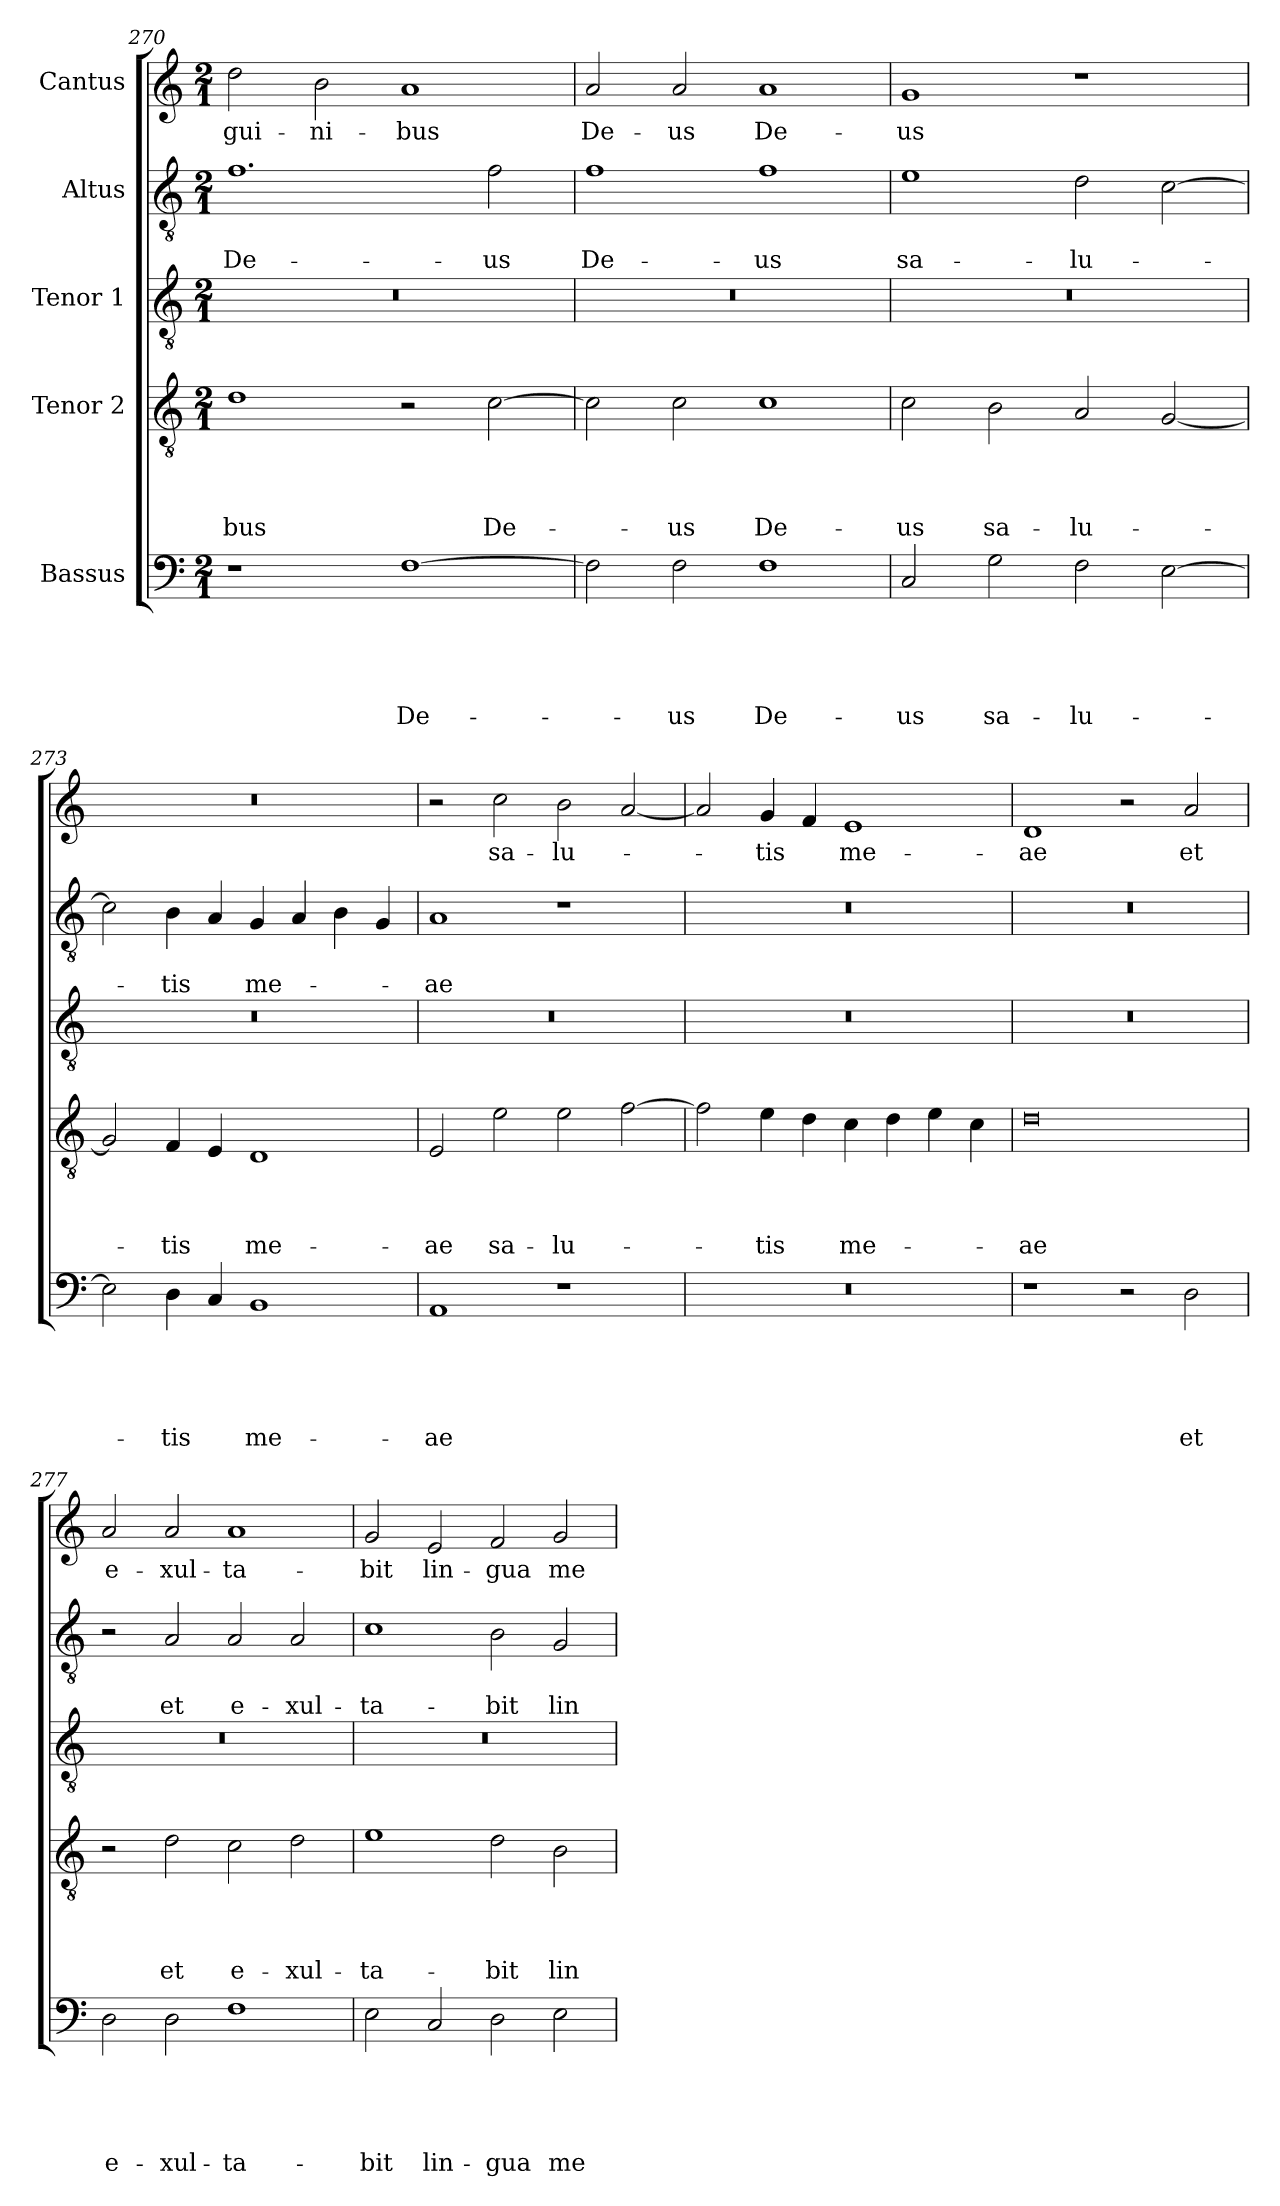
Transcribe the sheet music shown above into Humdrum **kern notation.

**kern	**text	**text	**text	**text	**text	**kern	**text	**text	**text	**text	**kern	**kern	**text	**text	**kern	**text
*part5	*part5	*part5	*part5	*part5	*part5	*part4	*part4	*part4	*part4	*part4	*part3	*part2	*part2	*part2	*part1	*part1
*staff5	*staff5	*staff5	*staff5	*staff5	*staff5	*staff4	*staff4	*staff4	*staff4	*staff4	*staff3	*staff2	*staff2	*staff2	*staff1	*staff1
*I"Bassus	*	*	*	*	*	*I"Tenor 2	*	*	*	*	*I"Tenor 1	*I"Altus	*	*	*I"Cantus	*
*clefF4	*	*	*	*	*	*clefGv2	*	*	*	*	*clefGv2	*clefGv2	*	*	*clefG2	*
*k[]	*	*	*	*	*	*k[]	*	*	*	*	*k[]	*k[]	*	*	*k[]	*
*C:	*	*	*	*	*	*C:	*	*	*	*	*C:	*C:	*	*	*C:	*
*M2/1	*	*	*	*	*	*M2/1	*	*	*	*	*M2/1	*M2/1	*	*	*M2/1	*
=270	=270	=270	=270	=270	=270	=270	=270	=270	=270	=270	=270	=270	=270	=270	=270	=270
!	!	!	!	!	!	!	!	!	!	!LO:LY:b	!	!	!	!LO:LY:b	!	!LO:LY:b
1r	.	.	.	.	.	1d	.	.	.	-bus	0r	1.f	.	De-	2dd\	-gui-
!	!	!	!	!	!	!	!	!	!	!	!	!	!	!	!	!LO:LY:b
.	.	.	.	.	.	.	.	.	.	.	.	.	.	.	2b\	-ni-
!	!	!	!	!	!LO:LY:b	!	!	!	!	!	!	!	!	!	!	!LO:LY:b
[1F	.	.	.	.	De-	2r	.	.	.	.	.	.	.	.	1a	-bus
!	!	!	!	!	!	!	!	!	!	!LO:LY:b	!	!	!	!LO:LY:b	!	!
.	.	.	.	.	.	[2c\	.	.	.	De-	.	2f\	.	-us	.	.
=271	=271	=271	=271	=271	=271	=271	=271	=271	=271	=271	=271	=271	=271	=271	=271	=271
!	!	!	!	!	!	!	!	!	!	!	!	!	!	!LO:LY:b	!	!LO:LY:b
2F\]	.	.	.	.	.	2c\]	.	.	.	.	0r	1f	.	De-	2a/	De-
!	!	!	!	!	!LO:LY:b	!	!	!	!	!LO:LY:b	!	!	!	!	!	!LO:LY:b
2F\	.	.	.	.	-us	2c\	.	.	.	-us	.	.	.	.	2a/	-us
!	!	!	!	!	!LO:LY:b	!	!	!	!	!LO:LY:b	!	!	!	!LO:LY:b	!	!LO:LY:b
1F	.	.	.	.	De-	1c	.	.	.	De-	.	1f	.	-us	1a	De-
=272	=272	=272	=272	=272	=272	=272	=272	=272	=272	=272	=272	=272	=272	=272	=272	=272
!	!	!	!	!	!LO:LY:b	!	!	!	!	!LO:LY:b	!	!	!	!LO:LY:b	!	!LO:LY:b
2C/	.	.	.	.	-us	2c\	.	.	.	-us	0r	1e	.	sa-	1g	-us
!	!	!	!	!	!LO:LY:b	!	!	!	!	!LO:LY:b	!	!	!	!	!	!
2G\	.	.	.	.	sa-	2B\	.	.	.	sa-	.	.	.	.	.	.
!	!	!	!	!	!LO:LY:b	!	!	!	!	!LO:LY:b	!	!	!	!LO:LY:b	!	!
2F\	.	.	.	.	-lu-	2A/	.	.	.	-lu-	.	2d\	.	-lu-	1r	.
[2E\	.	.	.	.	.	[2G/	.	.	.	.	.	[2c\	.	.	.	.
!!LO:LB:g=z
=273	=273	=273	=273	=273	=273	=273	=273	=273	=273	=273	=273	=273	=273	=273	=273	=273
2E\]	.	.	.	.	.	2G/]	.	.	.	.	0r	2c\]	.	.	0r	.
!	!	!	!	!	!LO:LY:b	!	!	!	!	!LO:LY:b	!	!	!	!LO:LY:b	!	!
4D\	.	.	.	.	-tis	4F/	.	.	.	-tis	.	4B\	.	-tis	.	.
4C/	.	.	.	.	.	4E/	.	.	.	.	.	4A/	.	.	.	.
!	!	!	!	!	!LO:LY:b	!	!	!	!	!LO:LY:b	!	!	!	!LO:LY:b	!	!
1BB	.	.	.	.	me-	1D	.	.	.	me-	.	4G/	.	me-	.	.
.	.	.	.	.	.	.	.	.	.	.	.	4A/	.	.	.	.
.	.	.	.	.	.	.	.	.	.	.	.	4B\	.	.	.	.
.	.	.	.	.	.	.	.	.	.	.	.	4G/	.	.	.	.
=274	=274	=274	=274	=274	=274	=274	=274	=274	=274	=274	=274	=274	=274	=274	=274	=274
!	!	!	!	!	!LO:LY:b	!	!	!	!	!LO:LY:b	!	!	!	!LO:LY:b	!	!
1AA	.	.	.	.	-ae	2E/	.	.	.	-ae	0r	1A	.	-ae	2r	.
!	!	!	!	!	!	!	!	!	!	!LO:LY:b	!	!	!	!	!	!LO:LY:b
.	.	.	.	.	.	2e\	.	.	.	sa-	.	.	.	.	2cc\	sa-
!	!	!	!	!	!	!	!	!	!	!LO:LY:b	!	!	!	!	!	!LO:LY:b
1r	.	.	.	.	.	2e\	.	.	.	-lu-	.	1r	.	.	2b\	-lu-
.	.	.	.	.	.	[2f\	.	.	.	.	.	.	.	.	[2a/	.
=275	=275	=275	=275	=275	=275	=275	=275	=275	=275	=275	=275	=275	=275	=275	=275	=275
0r	.	.	.	.	.	2f\]	.	.	.	.	0r	0r	.	.	2a/]	.
!	!	!	!	!	!	!	!	!	!	!LO:LY:b	!	!	!	!	!	!LO:LY:b
.	.	.	.	.	.	4e\	.	.	.	-tis	.	.	.	.	4g/	-tis
.	.	.	.	.	.	4d\	.	.	.	.	.	.	.	.	4f/	.
!	!	!	!	!	!	!	!	!	!	!LO:LY:b	!	!	!	!	!	!LO:LY:b
.	.	.	.	.	.	4c\	.	.	.	me-	.	.	.	.	1e	me-
.	.	.	.	.	.	4d\	.	.	.	.	.	.	.	.	.	.
.	.	.	.	.	.	4e\	.	.	.	.	.	.	.	.	.	.
.	.	.	.	.	.	4c\	.	.	.	.	.	.	.	.	.	.
=276	=276	=276	=276	=276	=276	=276	=276	=276	=276	=276	=276	=276	=276	=276	=276	=276
!	!	!	!	!	!	!	!	!	!	!LO:LY:b	!	!	!	!	!	!LO:LY:b
1r	.	.	.	.	.	0d	.	.	.	-ae	0r	0r	.	.	1d	-ae
2r	.	.	.	.	.	.	.	.	.	.	.	.	.	.	2r	.
!	!	!	!	!	!LO:LY:b	!	!	!	!	!	!	!	!	!	!	!LO:LY:b
2D\	.	.	.	.	et	.	.	.	.	.	.	.	.	.	2a/	et
=277	=277	=277	=277	=277	=277	=277	=277	=277	=277	=277	=277	=277	=277	=277	=277	=277
!	!	!	!	!	!LO:LY:b	!	!	!	!	!	!	!	!	!	!	!LO:LY:b
2D\	.	.	.	.	e-	2r	.	.	.	.	0r	2r	.	.	2a/	e-
!	!	!	!	!	!LO:LY:b	!	!	!	!	!LO:LY:b	!	!	!	!LO:LY:b	!	!LO:LY:b
2D\	.	.	.	.	-xul-	2d\	.	.	.	et	.	2A/	.	et	2a/	-xul-
!	!	!	!	!	!LO:LY:b	!	!	!	!	!LO:LY:b	!	!	!	!LO:LY:b	!	!LO:LY:b
1F	.	.	.	.	-ta-	2c\	.	.	.	e-	.	2A/	.	e-	1a	-ta-
!	!	!	!	!	!	!	!	!	!	!LO:LY:b	!	!	!	!LO:LY:b	!	!
.	.	.	.	.	.	2d\	.	.	.	-xul-	.	2A/	.	-xul-	.	.
=278	=278	=278	=278	=278	=278	=278	=278	=278	=278	=278	=278	=278	=278	=278	=278	=278
!	!	!	!	!	!LO:LY:b	!	!	!	!	!LO:LY:b	!	!	!	!LO:LY:b	!	!LO:LY:b
2E\	.	.	.	.	-bit	1e	.	.	.	-ta-	0r	1c	.	-ta-	2g/	-bit
!	!	!	!	!	!LO:LY:b	!	!	!	!	!	!	!	!	!	!	!LO:LY:b
2C/	.	.	.	.	lin-	.	.	.	.	.	.	.	.	.	2e/	lin-
!	!	!	!	!	!LO:LY:b	!	!	!	!	!LO:LY:b	!	!	!	!LO:LY:b	!	!LO:LY:b
2D\	.	.	.	.	-gua	2d\	.	.	.	-bit	.	2B\	.	-bit	2f/	-gua
!	!	!	!	!	!LO:LY:b	!	!	!	!	!LO:LY:b	!	!	!	!LO:LY:b	!	!LO:LY:b
2E\	.	.	.	.	me-	2B\	.	.	.	lin-	.	2G/	.	lin-	2g/	me-
=	=	=	=	=	=	=	=	=	=	=	=	=	=	=	=	=
*-	*-	*-	*-	*-	*-	*-	*-	*-	*-	*-	*-	*-	*-	*-	*-	*-
